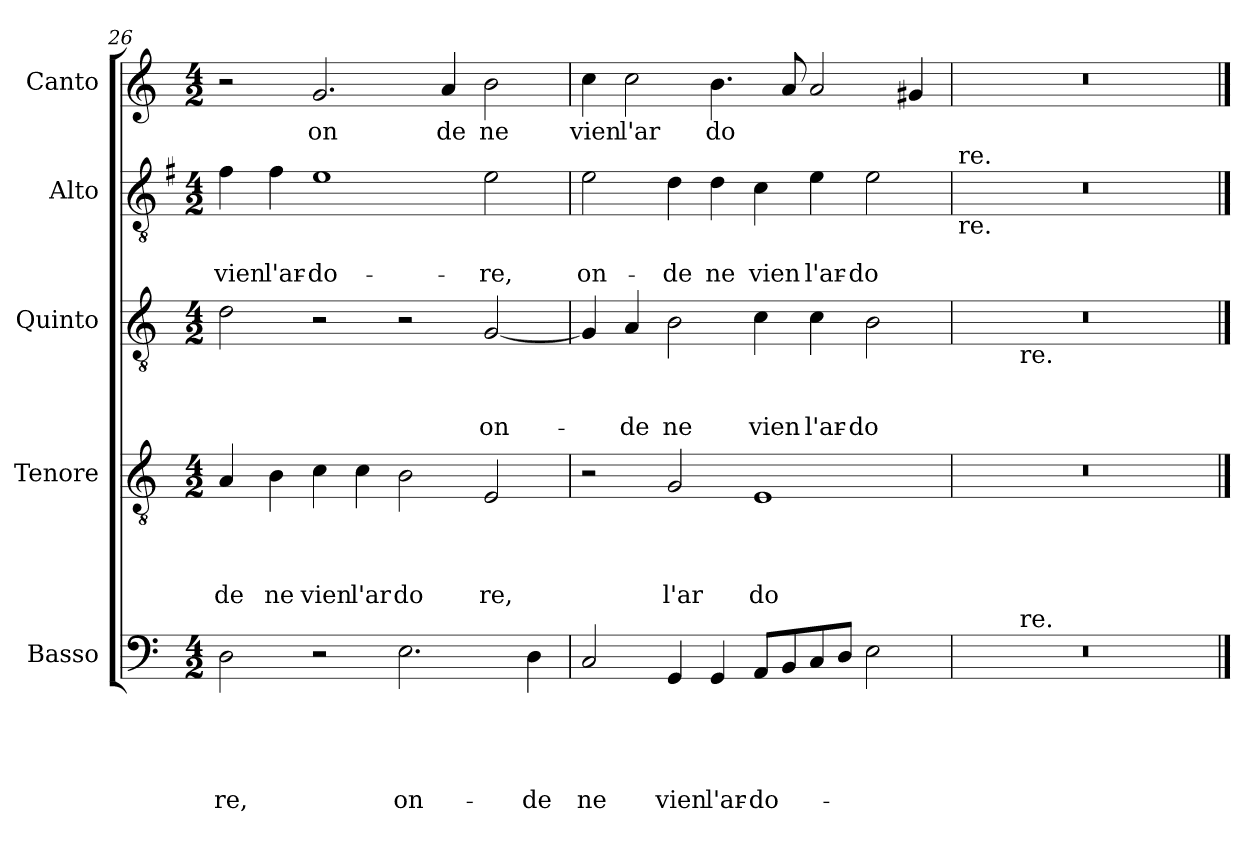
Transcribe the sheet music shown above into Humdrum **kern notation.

**kern	**text	**text	**text	**text	**text	**kern	**text	**text	**text	**text	**kern	**text	**text	**text	**kern	**text	**text	**kern	**text
*part5	*part5	*part5	*part5	*part5	*part5	*part4	*part4	*part4	*part4	*part4	*part3	*part3	*part3	*part3	*part2	*part2	*part2	*part1	*part1
*staff5	*staff5	*staff5	*staff5	*staff5	*staff5	*staff4	*staff4	*staff4	*staff4	*staff4	*staff3	*staff3	*staff3	*staff3	*staff2	*staff2	*staff2	*staff1	*staff1
*I"Basso	*	*	*	*	*	*I"Tenore	*	*	*	*	*I"Quinto	*	*	*	*I"Alto	*	*	*I"Canto	*
*clefF4	*	*	*	*	*	*clefGv2	*	*	*	*	*clefGv2	*	*	*	*clefGv2	*	*	*clefG2	*
*	*	*	*	*	*	*	*	*	*	*	*	*	*	*	*ITrd-3c-5	*	*	*	*
*k[]	*	*	*	*	*	*k[]	*	*	*	*	*k[]	*	*	*	*k[]	*	*	*k[]	*
*C:	*	*	*	*	*	*C:	*	*	*	*	*C:	*	*	*	*C:	*	*	*C:	*
*M4/2	*	*	*	*	*	*M4/2	*	*	*	*	*M4/2	*	*	*	*M4/2	*	*	*M4/2	*
=26	=26	=26	=26	=26	=26	=26	=26	=26	=26	=26	=26	=26	=26	=26	=26	=26	=26	=26	=26
!	!	!	!	!	!LO:LY:b	!	!	!	!	!LO:LY:b	!	!	!	!	!	!	!LO:LY:b	!	!
2D\	.	.	.	.	-re,	4A/	.	.	.	de	2d\	.	.	.	4b\	.	vien	2r	.
!	!	!	!	!	!	!	!	!	!	!LO:LY:b	!	!	!	!	!	!	!LO:LY:b	!	!
.	.	.	.	.	.	4B\	.	.	.	ne	.	.	.	.	4b\	.	l'ar-	.	.
!	!	!	!	!	!	!	!	!	!	!LO:LY:b	!	!	!	!	!	!	!LO:LY:b	!	!LO:LY:b
2r	.	.	.	.	.	4c\	.	.	.	vien	2r	.	.	.	1a	.	-do-	2.g/	on
!	!	!	!	!	!	!	!	!	!	!LO:LY:b	!	!	!	!	!	!	!	!	!
.	.	.	.	.	.	4c\	.	.	.	l'ar	.	.	.	.	.	.	.	.	.
!	!	!	!	!	!LO:LY:b	!	!	!	!	!LO:LY:b	!	!	!	!	!	!	!	!	!
2.E\	.	.	.	.	on-	2B\	.	.	.	do	2r	.	.	.	.	.	.	.	.
!	!	!	!	!	!	!	!	!	!	!	!	!	!	!	!	!	!	!	!LO:LY:b
.	.	.	.	.	.	.	.	.	.	.	.	.	.	.	.	.	.	4a/	de
!	!	!	!	!	!	!	!	!	!	!LO:LY:b	!	!	!	!LO:LY:b	!	!	!LO:LY:b	!	!LO:LY:b
.	.	.	.	.	.	2E/	.	.	.	re,	[<2G/	.	.	on-	2a\	.	-re,	2b\	ne
!	!	!	!	!	!LO:LY:b	!	!	!	!	!	!	!	!	!	!	!	!	!	!
4D\	.	.	.	.	-de	.	.	.	.	.	.	.	.	.	.	.	.	.	.
=27	=27	=27	=27	=27	=27	=27	=27	=27	=27	=27	=27	=27	=27	=27	=27	=27	=27	=27	=27
!	!	!	!	!	!LO:LY:b	!	!	!	!	!	!	!	!	!	!	!	!LO:LY:b	!	!LO:LY:b
2C/	.	.	.	.	ne	2r	.	.	.	.	4G/]	.	.	.	2a\	.	on-	4cc\	vien
!	!	!	!	!	!	!	!	!	!	!	!	!	!	!LO:LY:b	!	!	!	!	!LO:LY:b
.	.	.	.	.	.	.	.	.	.	.	4A/	.	.	-de	.	.	.	2cc\	l'ar
!	!	!	!	!	!LO:LY:b	!	!	!	!	!LO:LY:b	!	!	!	!LO:LY:b	!	!	!LO:LY:b	!	!
4GG/	.	.	.	.	vien	2G/	.	.	.	l'ar	2B\	.	.	ne	4g\	.	-de	.	.
!	!	!	!	!	!LO:LY:b	!	!	!	!	!	!	!	!	!	!	!	!LO:LY:b	!	!LO:LY:b
4GG/	.	.	.	.	l'ar-	.	.	.	.	.	.	.	.	.	4g\	.	ne	4.b\	do
!	!	!	!	!	!LO:LY:b	!	!	!	!	!LO:LY:b	!	!	!	!LO:LY:b	!	!	!LO:LY:b	!	!
8AA/L	.	.	.	.	-do-	1E	.	.	.	do	4c\	.	.	vien	4f\	.	vien	.	.
8BB/	.	.	.	.	.	.	.	.	.	.	.	.	.	.	.	.	.	8a/	.
!	!	!	!	!	!	!	!	!	!	!	!	!	!	!LO:LY:b	!	!	!LO:LY:b	!	!
8C/	.	.	.	.	.	.	.	.	.	.	4c\	.	.	l'ar-	4a\	.	l'ar-	2a/	.
8D/J	.	.	.	.	.	.	.	.	.	.	.	.	.	.	.	.	.	.	.
!	!	!	!	!	!	!	!	!	!	!	!	!	!	!LO:LY:b	!	!	!LO:LY:b	!	!
2E\	.	.	.	.	.	.	.	.	.	.	2B\	.	.	-do-	2a\	.	-do-	.	.
.	.	.	.	.	.	.	.	.	.	.	.	.	.	.	.	.	.	4g#X/	.
=28	=28	=28	=28	=28	=28	=28	=28	=28	=28	=28	=28	=28	=28	=28	=28	=28	=28	=28	=28
!	!	!	!	!	!	!	!	!	!	!	!	!	!	!	!LO:TX:a:t=re.	!	!	!	!
!	!	!	!	!	!	!	!	!	!	!	!	!	!	!	!LO:TX:b:t=re.	!	!	!	!
*^	*	*	*	*	*	*	*	*	*	*	*^	*	*	*	*	*	*	*	*
0r	4ryy	.	.	.	.	.	0r	.	.	.	.	0r	4ryy	.	.	.	0r	.	.	0r	.
.	16ryy	.	.	.	.	.	.	.	.	.	.	.	16ryy	.	.	.	.	.	.	.	.
!	!	!	!	!	!	!	!	!	!	!	!	!	!LO:TX:b:t=re.	!	!	!	!	!	!	!	!
!	!LO:TX:a:t=re.	!	!	!	!	!	!	!	!	!	!	!	!	!	!	!	!	!	!	!	!
.	1ryy	.	.	.	.	.	.	.	.	.	.	.	1ryy	.	.	.	.	.	.	.	.
.	2ryy	.	.	.	.	.	.	.	.	.	.	.	2ryy	.	.	.	.	.	.	.	.
.	8.ryy	.	.	.	.	.	.	.	.	.	.	.	8.ryy	.	.	.	.	.	.	.	.
*v	*v	*	*	*	*	*	*	*	*	*	*	*v	*v	*	*	*	*	*	*	*	*
==	==	==	==	==	==	==	==	==	==	==	==	==	==	==	==	==	==	==	==
*-	*-	*-	*-	*-	*-	*-	*-	*-	*-	*-	*-	*-	*-	*-	*-	*-	*-	*-	*-
